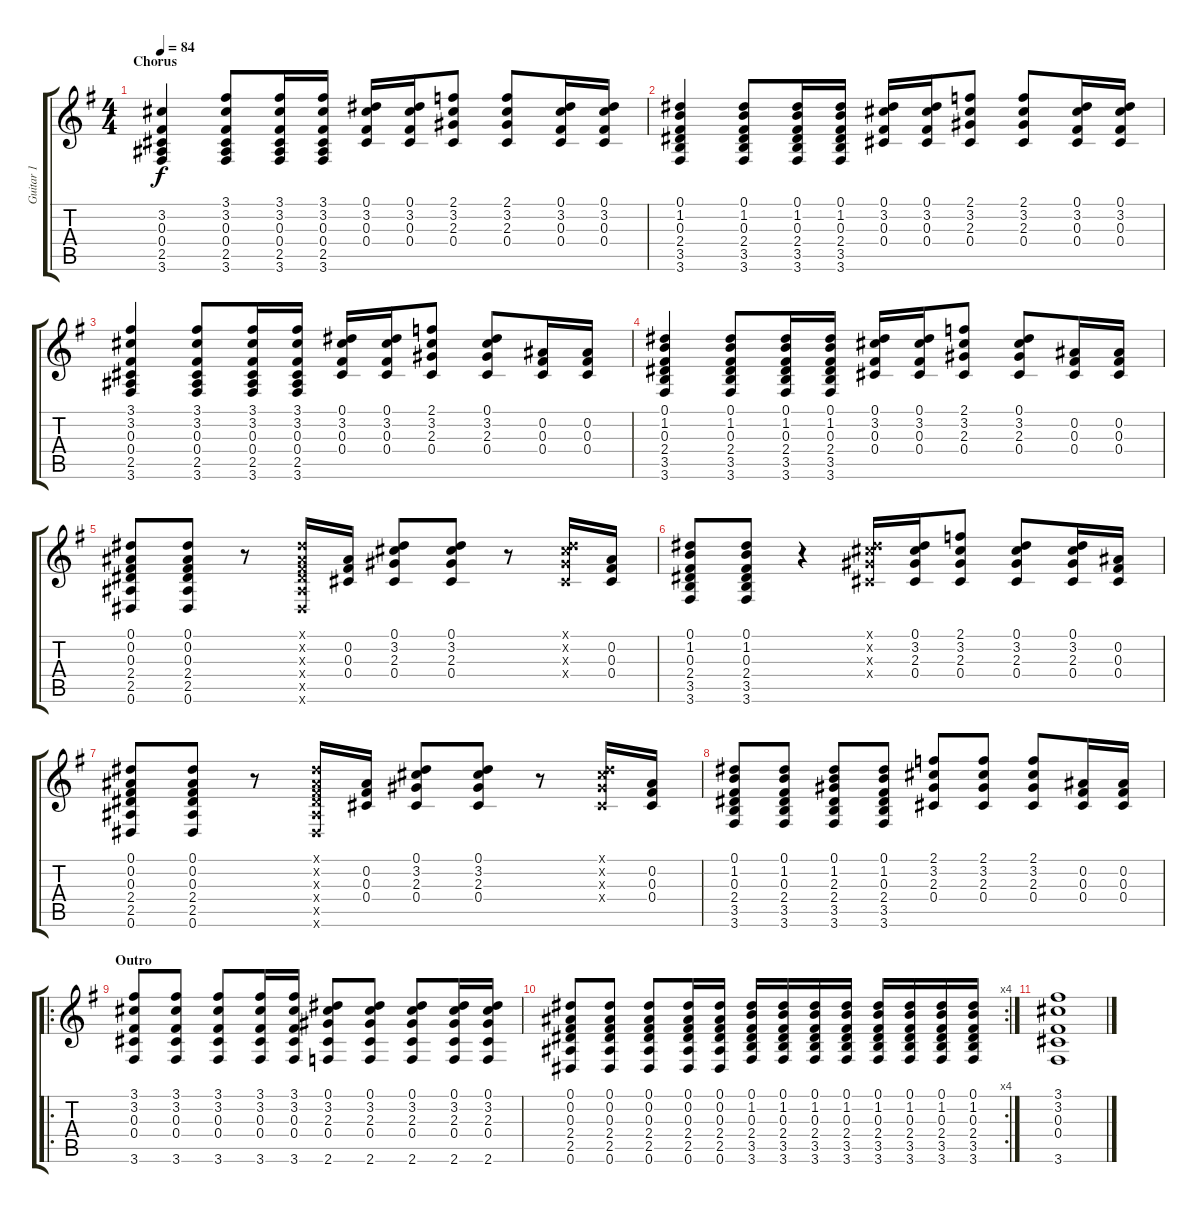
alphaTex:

\track ("Guitar 1" "Guitar 1") {instrument acousticguitarnylon}
\staff {score tabs}
\tuning (Eb4 Bb3 Gb3 Db3 Ab2 Eb2) {hide}
\ts (4 4)
\section ("" "Chorus")
\tempo 84
\clef g2
\ks g
(3.2 0.3 0.4 2.5 3.6).4{dy f} (3.1 3.2 0.3 0.4 2.5 3.6).8 (3.1 3.2 0.3 0.4 2.5 3.6).16 (3.1 3.2 0.3 0.4 2.5 3.6).16 (0.1 3.2 0.3 0.4).16 (0.1 3.2 0.3 0.4).16 (2.1 3.2 2.3 0.4).8 (2.1 3.2 2.3 0.4).8 (0.1 3.2 0.3 0.4).16 (0.1 3.2 0.3 0.4).16 |
(0.1 1.2 0.3 2.4 3.5 3.6).4 (0.1 1.2 0.3 2.4 3.5 3.6).8 (0.1 1.2 0.3 2.4 3.5 3.6).16 (0.1 1.2 0.3 2.4 3.5 3.6).16 (0.1 3.2 0.3 0.4).16 (0.1 3.2 0.3 0.4).16 (2.1 3.2 2.3 0.4).8 (2.1 3.2 2.3 0.4).8 (0.1 3.2 0.3 0.4).16 (0.1 3.2 0.3 0.4).16 |
(3.1 3.2 0.3 0.4 2.5 3.6).4 (3.1 3.2 0.3 0.4 2.5 3.6).8 (3.1 3.2 0.3 0.4 2.5 3.6).16 (3.1 3.2 0.3 0.4 2.5 3.6).16 (0.1 3.2 0.3 0.4).16 (0.1 3.2 0.3 0.4).16 (2.1 3.2 2.3 0.4).8 (0.1 3.2 2.3 0.4).8 (0.2 0.3 0.4).16 (0.2 0.3 0.4).16 |
(0.1 1.2 0.3 2.4 3.5 3.6).4 (0.1 1.2 0.3 2.4 3.5 3.6).8 (0.1 1.2 0.3 2.4 3.5 3.6).16 (0.1 1.2 0.3 2.4 3.5 3.6).16 (0.1 3.2 0.3 0.4).16 (0.1 3.2 0.3 0.4).16 (2.1 3.2 2.3 0.4).8 (0.1 3.2 2.3 0.4).8 (0.2 0.3 0.4).16 (0.2 0.3 0.4).16 |
(0.1 0.2 0.3 2.4 2.5 0.6).8 (0.1 0.2 0.3 2.4 2.5 0.6).8 r.8 (0.1{x} 0.2{x} 0.3{x} 2.4{x} 2.5{x} 0.6{x}).16 (0.2 0.3 0.4).16 (0.1 3.2 2.3 0.4).8 (0.1 3.2 2.3 0.4).8 r.8 (0.1{x} 3.2{x} 2.3{x} 0.4{x}).16 (0.2 0.3 0.4).16 |
(0.1 1.2 0.3 2.4 3.5 3.6).8 (0.1 1.2 0.3 2.4 3.5 3.6).8 r.4 (0.1{x} 3.2{x} 2.3{x} 0.4{x}).16 (0.1 3.2 2.3 0.4).16 (2.1 3.2 2.3 0.4).8 (0.1 3.2 2.3 0.4).8 (0.1 3.2 2.3 0.4).16 (0.2 0.3 0.4).16 |
(0.1 0.2 0.3 2.4 2.5 0.6).8 (0.1 0.2 0.3 2.4 2.5 0.6).8 r.8 (0.1{x} 0.2{x} 0.3{x} 2.4{x} 2.5{x} 0.6{x}).16 (0.2 0.3 0.4).16 (0.1 3.2 2.3 0.4).8 (0.1 3.2 2.3 0.4).8 r.8 (0.1{x} 3.2{x} 2.3{x} 0.4{x}).16 (0.2 0.3 0.4).16 |
(0.1 1.2 0.3 2.4 3.5 3.6).8 (0.1 1.2 0.3 2.4 3.5 3.6).8 (0.1 1.2 2.3 2.4 3.5 3.6).8 (0.1 1.2 0.3 2.4 3.5 3.6).8 (2.1 3.2 2.3 0.4).8 (2.1 3.2 2.3 0.4).8 (2.1 3.2 2.3 0.4).8 (0.2 0.3 0.4).16 (0.2 0.3 0.4).16 |
\ro
\section ("" "Outro")
(3.1 3.2 0.3 0.4 3.6).8 (3.1 3.2 0.3 0.4 3.6).8 (3.1 3.2 0.3 0.4 3.6).8 (3.1 3.2 0.3 0.4 3.6).16 (3.1 3.2 0.3 0.4 3.6).16 (0.1 3.2 2.3 0.4 2.6).8 (0.1 3.2 2.3 0.4 2.6).8 (0.1 3.2 2.3 0.4 2.6).8 (0.1 3.2 2.3 0.4 2.6).16 (0.1 3.2 2.3 0.4 2.6).16 |
\rc 4
(0.1 0.2 0.3 2.4 2.5 0.6).8 (0.1 0.2 0.3 2.4 2.5 0.6).8 (0.1 0.2 0.3 2.4 2.5 0.6).8 (0.1 0.2 0.3 2.4 2.5 0.6).16 (0.1 0.2 0.3 2.4 2.5 0.6).16 (0.1 1.2 0.3 2.4 3.5 3.6).16 (0.1 1.2 0.3 2.4 3.5 3.6).16 (0.1 1.2 0.3 2.4 3.5 3.6).16 (0.1 1.2 0.3 2.4 3.5 3.6).16 (0.1 1.2 0.3 2.4 3.5 3.6).16 (0.1 1.2 0.3 2.4 3.5 3.6).16 (0.1 1.2 0.3 2.4 3.5 3.6).16 (0.1 1.2 0.3 2.4 3.5 3.6).16 |
(3.1 3.2 0.3 0.4 3.6).1
